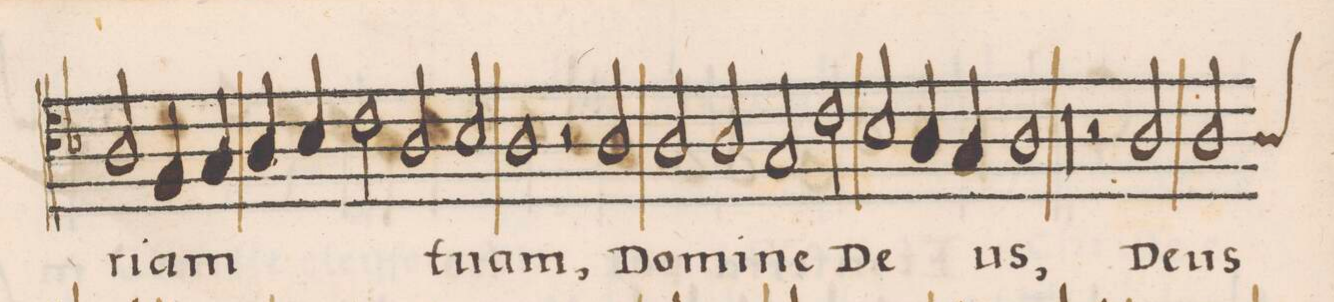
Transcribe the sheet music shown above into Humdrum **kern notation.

**kern	**text
*I"TENOR	*
*clefC4	*
*k[b-]	*
*met(C|)	*
*M2/1	*
2A/	-ri-
4F/	-am
4G/	.
4A/	.
4B-/	.
2c\	.
=31-	=31-
2A/	.
2B-/	tu-
1A\	-am,
=32-	=32-
2r	.
2A/	Do-
2A/	.
2A/	-mi-
=33-	=33-
2G/	-ne
2c\	De-
2B-/	.
4A/	.
4G/	.
=34-	=34-
1A\	-us,
00r	.
=35-	=35-
=36-	=36-
2r	.
2A/	De-
=37-	=37-
*custos:A	*
2A/	-us
*-	*-
